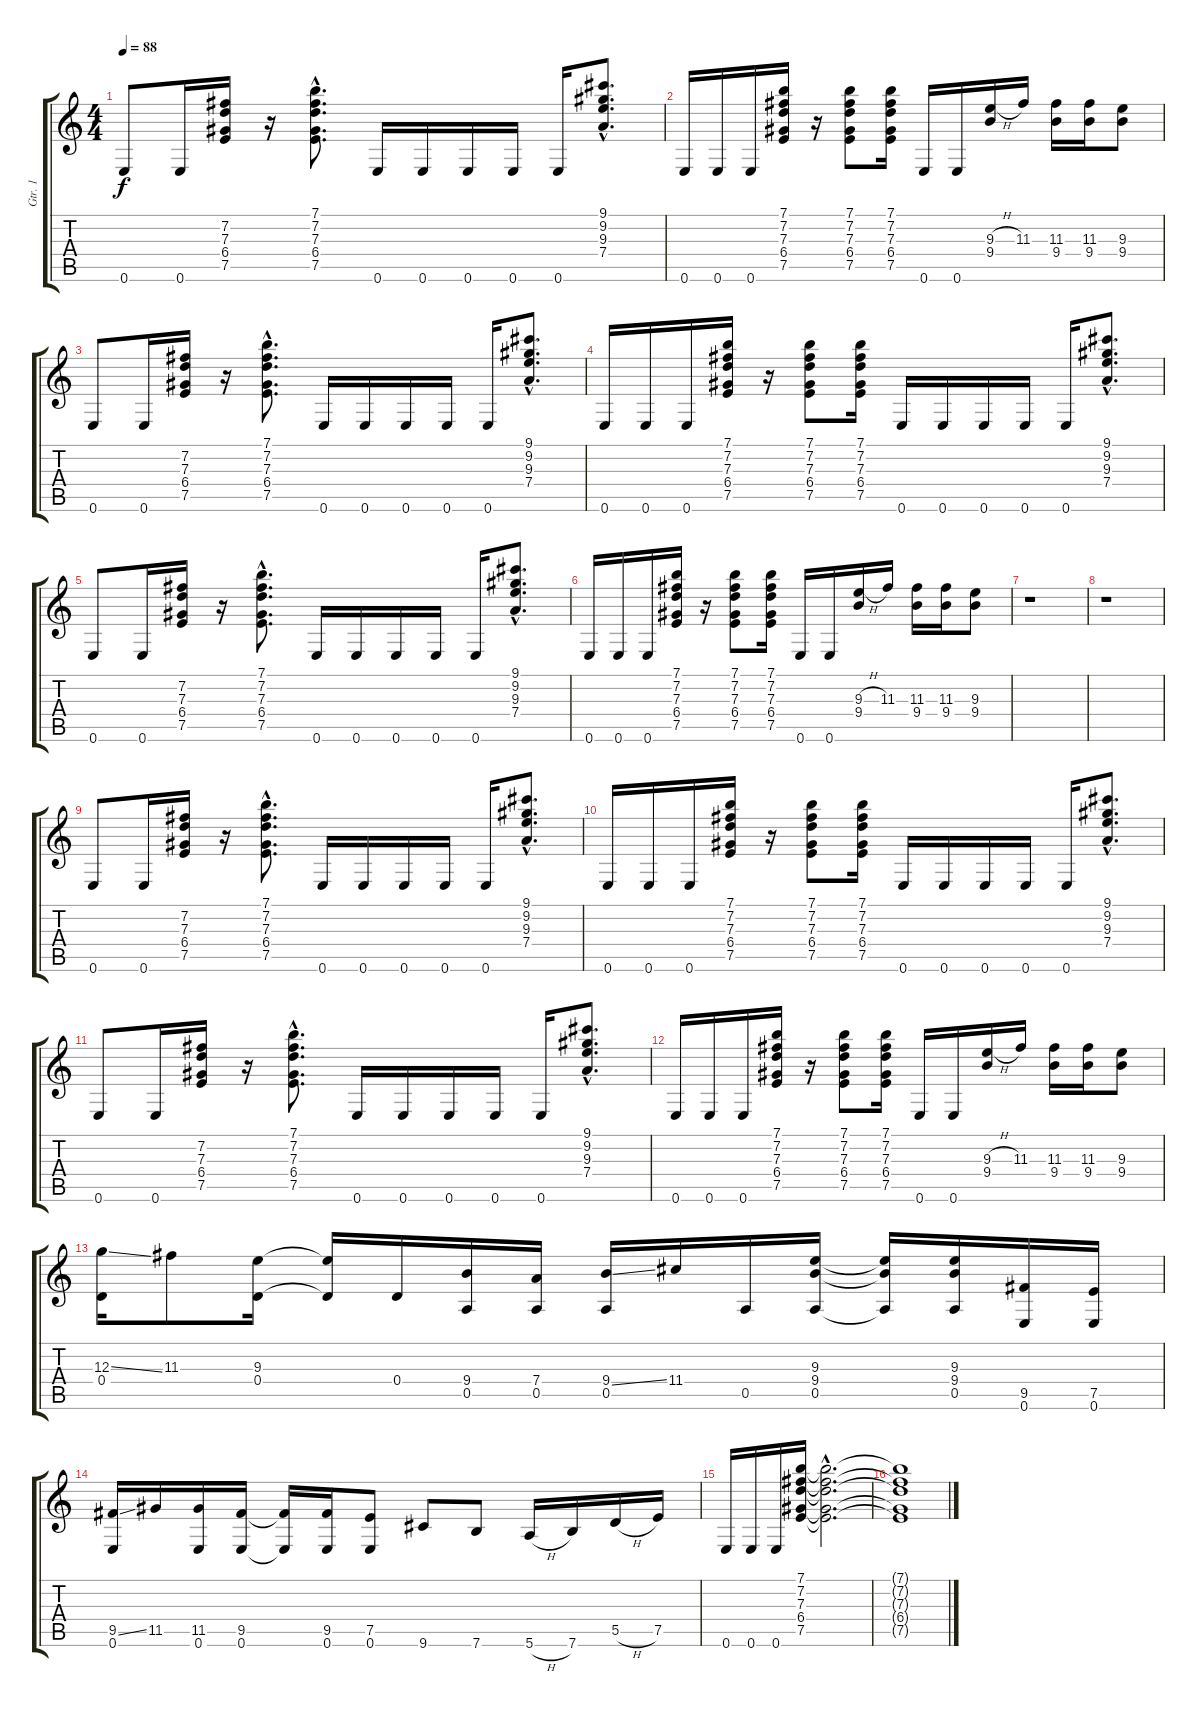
\track ("Gtr. 1" "Gtr. 1") {instrument electricguitarclean}
\staff {score tabs}
\tuning (E4 B3 G3 D3 A2 E2) {hide}
\ts (4 4)
\tempo 88
\clef g2
\ks c
0.6.8{dy f} 0.6.16 (7.2 7.3 6.4 7.5).16 r.16 (7.1{hac} 7.2{hac} 7.3{hac} 6.4{hac} 7.5{hac}).8{d} 0.6.16 0.6.16 0.6.16 0.6.16 0.6.16 (9.1{hac} 9.2{hac} 9.3{hac} 7.4{hac}).8{d} |
0.6.16 0.6.16 0.6.16 (7.1 7.2 7.3 6.4 7.5).16 r.16 (7.1 7.2 7.3 6.4 7.5).8 (7.1 7.2 7.3 6.4 7.5).16 0.6.16 0.6.16 (9.3{h} 9.4).16 11.3.16 (11.3 9.4).16 (11.3 9.4).16 (9.3 9.4).8 |
0.6.8 0.6.16 (7.2 7.3 6.4 7.5).16 r.16 (7.1{hac} 7.2{hac} 7.3{hac} 6.4{hac} 7.5{hac}).8{d} 0.6.16 0.6.16 0.6.16 0.6.16 0.6.16 (9.1{hac} 9.2{hac} 9.3{hac} 7.4{hac}).8{d} |
0.6.16 0.6.16 0.6.16 (7.1 7.2 7.3 6.4 7.5).16 r.16 (7.1 7.2 7.3 6.4 7.5).8 (7.1 7.2 7.3 6.4 7.5).16 0.6.16 0.6.16 0.6.16 0.6.16 0.6.16 (9.1{hac} 9.2{hac} 9.3{hac} 7.4{hac}).8{d} |
0.6.8 0.6.16 (7.2 7.3 6.4 7.5).16 r.16 (7.1{hac} 7.2{hac} 7.3{hac} 6.4{hac} 7.5{hac}).8{d} 0.6.16 0.6.16 0.6.16 0.6.16 0.6.16 (9.1{hac} 9.2{hac} 9.3{hac} 7.4{hac}).8{d} |
0.6.16 0.6.16 0.6.16 (7.1 7.2 7.3 6.4 7.5).16 r.16 (7.1 7.2 7.3 6.4 7.5).8 (7.1 7.2 7.3 6.4 7.5).16 0.6.16 0.6.16 (9.3{h} 9.4).16 11.3.16 (11.3 9.4).16 (11.3 9.4).16 (9.3 9.4).8 |
r.1 |
r.1 |
0.6.8 0.6.16 (7.2 7.3 6.4 7.5).16 r.16 (7.1{hac} 7.2{hac} 7.3{hac} 6.4{hac} 7.5{hac}).8{d} 0.6.16 0.6.16 0.6.16 0.6.16 0.6.16 (9.1{hac} 9.2{hac} 9.3{hac} 7.4{hac}).8{d} |
0.6.16 0.6.16 0.6.16 (7.1 7.2 7.3 6.4 7.5).16 r.16 (7.1 7.2 7.3 6.4 7.5).8 (7.1 7.2 7.3 6.4 7.5).16 0.6.16 0.6.16 0.6.16 0.6.16 0.6.16 (9.1{hac} 9.2{hac} 9.3{hac} 7.4{hac}).8{d} |
0.6.8 0.6.16 (7.2 7.3 6.4 7.5).16 r.16 (7.1{hac} 7.2{hac} 7.3{hac} 6.4{hac} 7.5{hac}).8{d} 0.6.16 0.6.16 0.6.16 0.6.16 0.6.16 (9.1{hac} 9.2{hac} 9.3{hac} 7.4{hac}).8{d} |
0.6.16 0.6.16 0.6.16 (7.1 7.2 7.3 6.4 7.5).16 r.16 (7.1 7.2 7.3 6.4 7.5).8 (7.1 7.2 7.3 6.4 7.5).16 0.6.16 0.6.16 (9.3{h} 9.4).16 11.3.16 (11.3 9.4).16 (11.3 9.4).16 (9.3 9.4).8 |
(12.3{ss} 0.4).16 11.3.8 (9.3 0.4).16 (9.3{t} 0.4{t}).16 0.4.16 (9.4 0.5).16 (7.4 0.5).16 (9.4{ss} 0.5).16 11.4.16 0.5.16 (9.3 9.4 0.5).16 (9.3{t} 9.4{t} 0.5{t}).16 (9.3 9.4 0.5).16 (9.5 0.6).16 (7.5 0.6).16 |
(9.5{ss} 0.6).16 11.5.16 (11.5 0.6).16 (9.5 0.6).16 (9.5{t} 0.6{t}).16 (9.5 0.6).16 (7.5 0.6).8 9.6.8 7.6.8 5.6{h}.16 7.6.16 5.5{h}.16 7.5.16 |
0.6.16 0.6.16 0.6.16 (7.1 7.2 7.3 6.4 7.5).16 (7.1{hac t} 7.2{hac t} 7.3{hac t} 6.4{hac t} 7.5{hac t}).2{d} |
(7.1{t} 7.2{t} 7.3{t} 6.4{t} 7.5{t}).1
